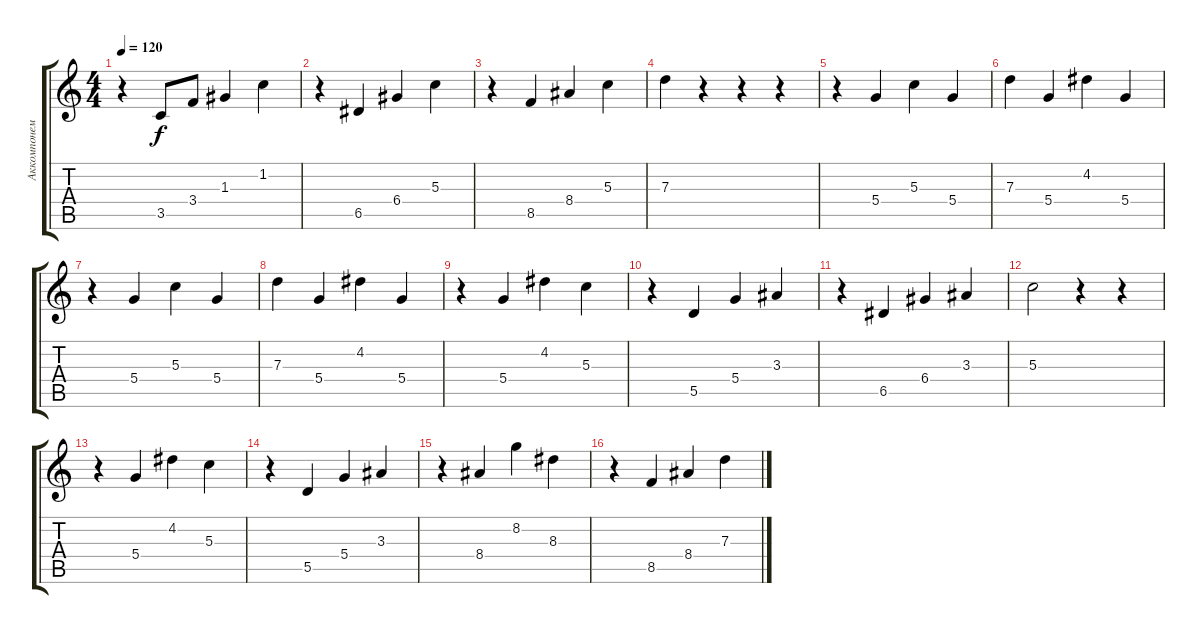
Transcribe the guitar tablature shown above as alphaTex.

\track ("Аккомпонемент" "Аккомпонем") {instrument acousticguitarsteel}
\staff {score tabs}
\tuning (E4 B3 G3 D3 A2 E2) {hide}
\ts (4 4)
\tempo 120
\clef g2
\ks c
r.4{dy f} 3.5.8 3.4.8 1.3.4 1.2.4 |
r.4 6.5.4 6.4.4 5.3.4 |
r.4 8.5.4 8.4.4 5.3.4 |
7.3.4 r.4 r.4 r.4 |
r.4 5.4.4 5.3.4 5.4.4 |
7.3.4 5.4.4 4.2.4 5.4.4 |
r.4 5.4.4 5.3.4 5.4.4 |
7.3.4 5.4.4 4.2.4 5.4.4 |
r.4 5.4.4 4.2.4 5.3.4 |
r.4 5.5.4 5.4.4 3.3.4 |
r.4 6.5.4 6.4.4 3.3.4 |
5.3.2 r.4 r.4 |
r.4 5.4.4 4.2.4 5.3.4 |
r.4 5.5.4 5.4.4 3.3.4 |
r.4 8.4.4 8.2.4 8.3.4 |
r.4 8.5.4 8.4.4 7.3.4
